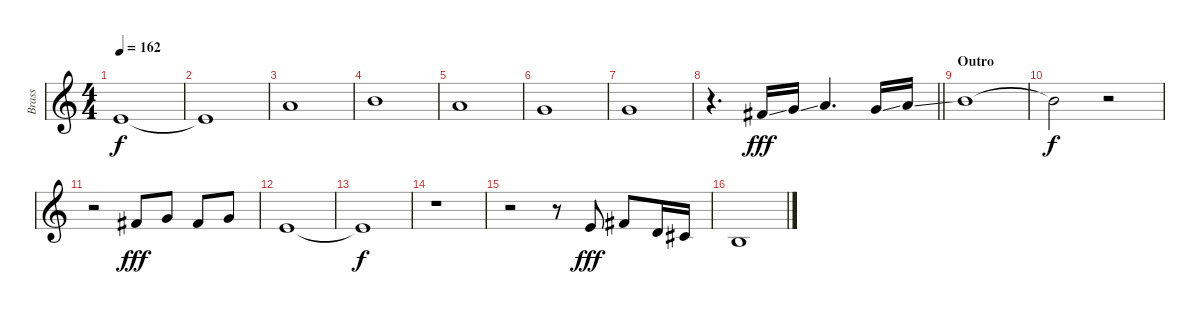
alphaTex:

\track ("Brass" "Brass") {instrument frenchhorn}
\staff {score}
\tuning (E4 B3 G3 D3 A2 E2) {hide}
\ts (4 4)
\tempo 162
\clef g2
\ks c
5.2.1{dy f} |
5.2{t}.1 |
5.1.1 |
7.1.1 |
5.1.1 |
3.1.1 |
3.1.1 |
\barLineRight lightlight
r.4{d} 7.2{ss}.16{dy fff} 8.2{ss}.16 10.2.4{d} 3.1{ss}.16 5.1{ss}.16 |
\section ("" "Outro")
7.1.1 |
7.1{t}.2{dy f} r.2 |
r.2 7.2.8{dy fff} 8.2.8 7.2.8 8.2.8 |
5.2.1 |
5.2{t}.1{dy f} |
r.1 |
r.2 r.8 5.2.8{dy fff} 7.2.8 3.2.16 2.2.16 |
4.3.1
